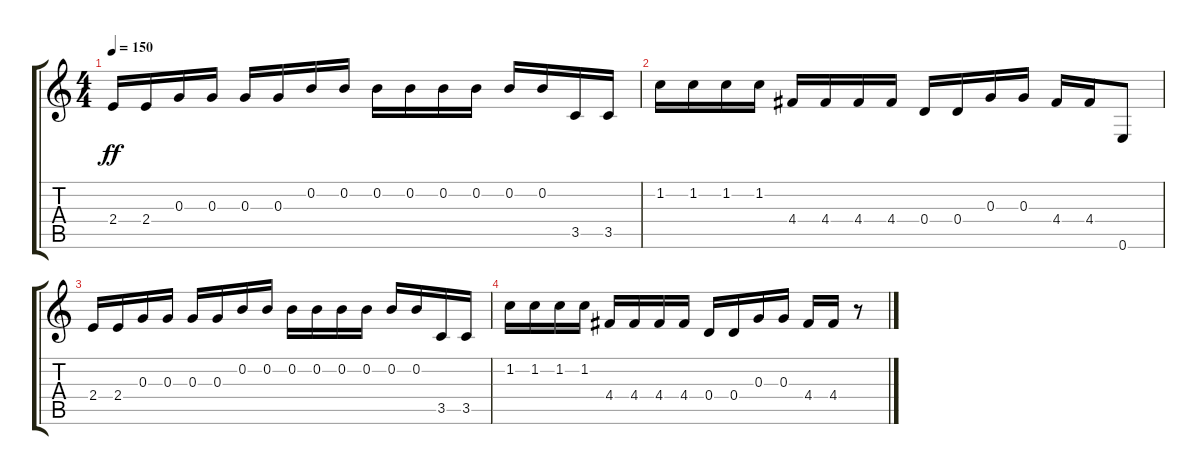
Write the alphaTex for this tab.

\track "" {instrument distortionguitar}
\staff {score tabs}
\tuning (E4 B3 G3 D3 A2 E2) {hide}
\ts (4 4)
\tempo 150
\clef g2
\ks c
2.4.16{dy ff} 2.4.16 0.3.16 0.3.16 0.3.16 0.3.16 0.2.16 0.2.16 0.2.16 0.2.16 0.2.16 0.2.16 0.2.16 0.2.16 3.5.16 3.5.16 |
1.2.16 1.2.16 1.2.16 1.2.16 4.4.16 4.4.16 4.4.16 4.4.16 0.4.16 0.4.16 0.3.16 0.3.16 4.4.16 4.4.16 0.6.8 |
2.4.16 2.4.16 0.3.16 0.3.16 0.3.16 0.3.16 0.2.16 0.2.16 0.2.16 0.2.16 0.2.16 0.2.16 0.2.16 0.2.16 3.5.16 3.5.16 |
1.2.16 1.2.16 1.2.16 1.2.16 4.4.16 4.4.16 4.4.16 4.4.16 0.4.16 0.4.16 0.3.16 0.3.16 4.4.16 4.4.16 r.8
